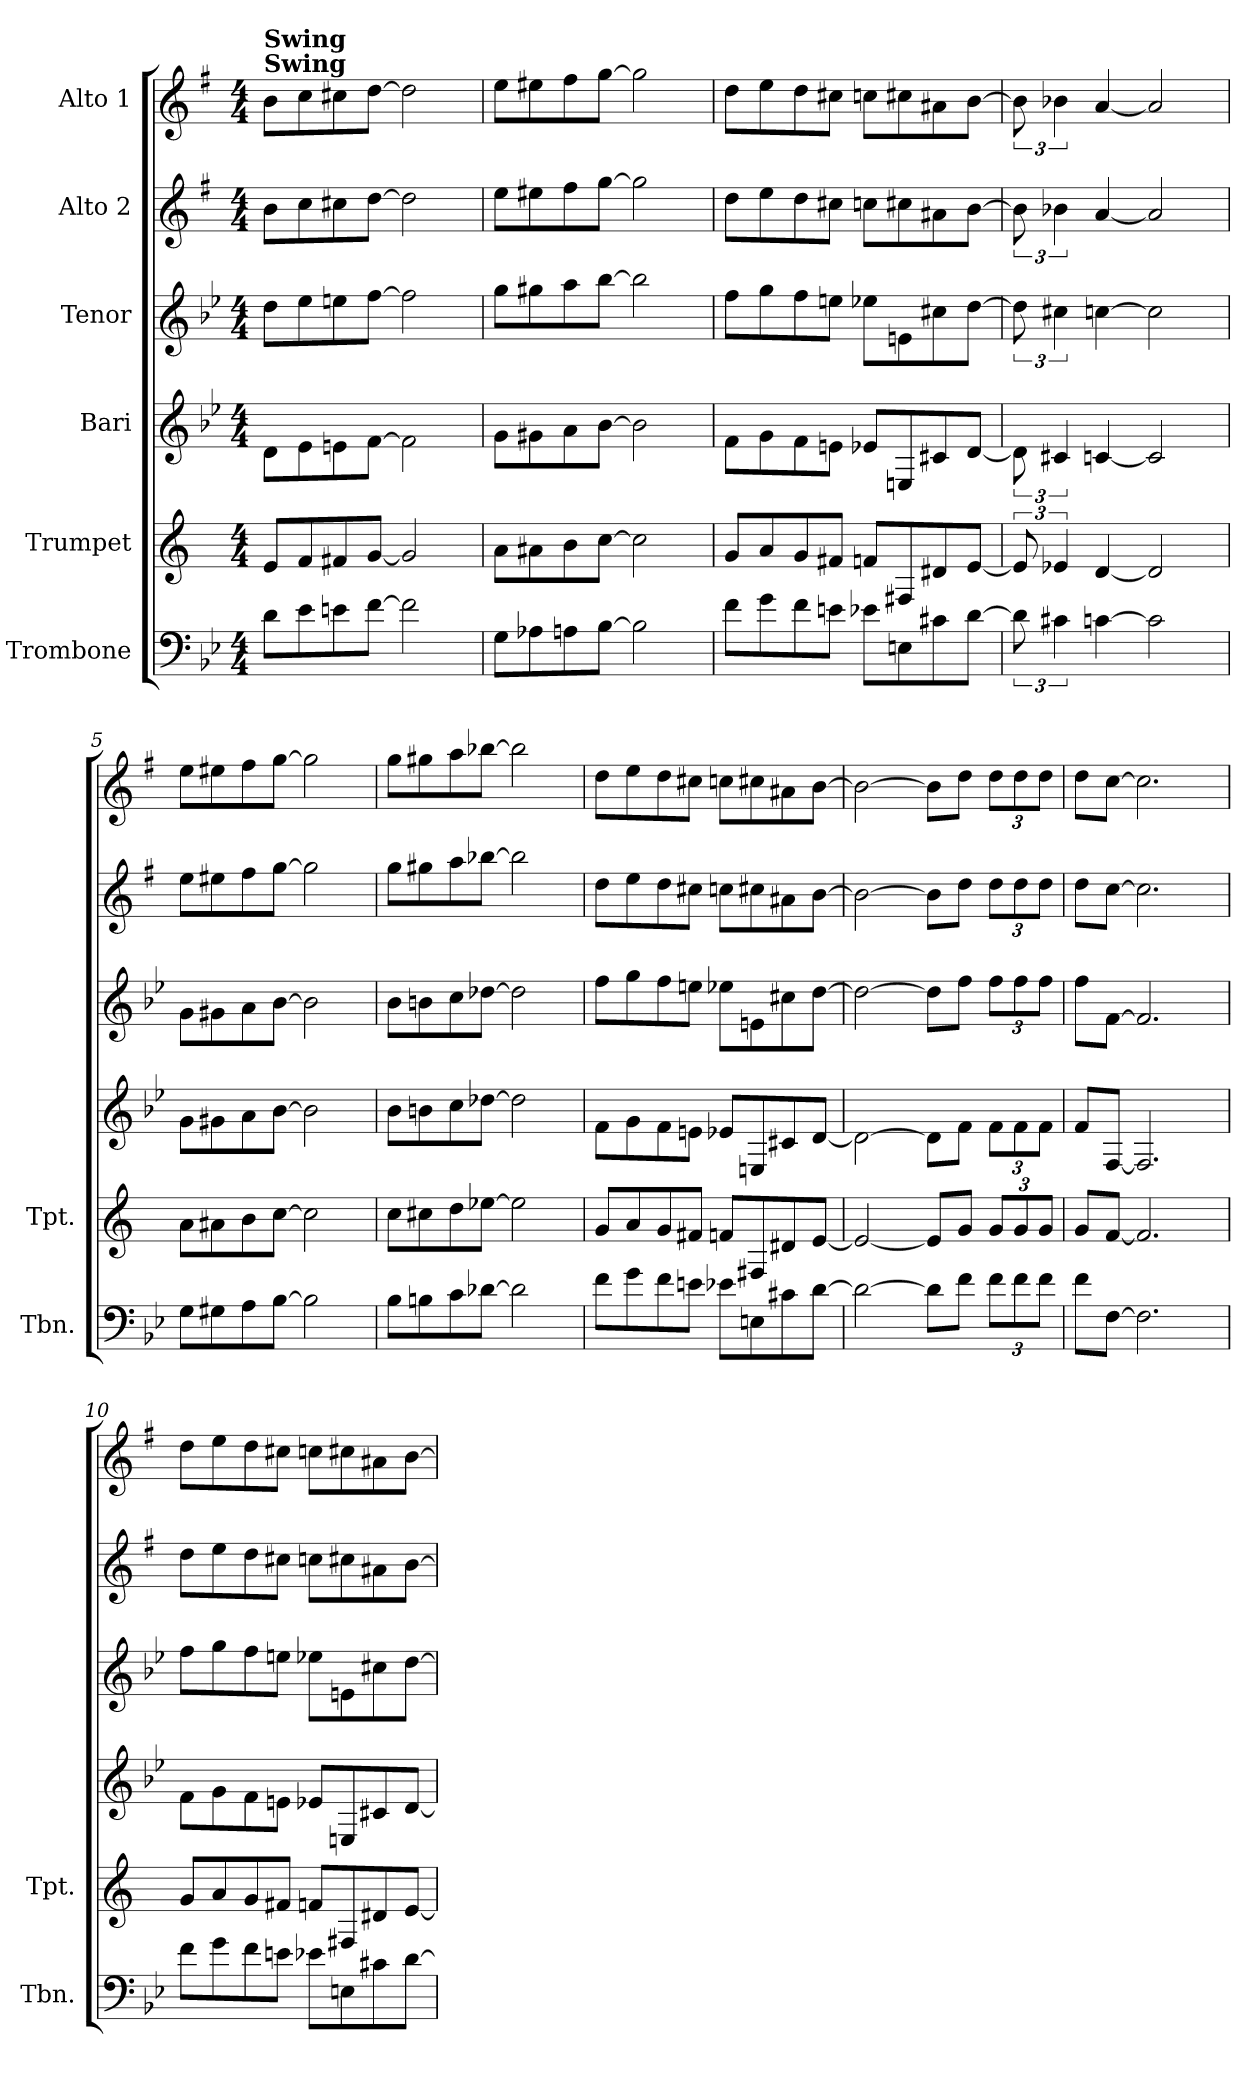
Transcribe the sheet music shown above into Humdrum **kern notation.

**kern	**kern	**kern	**kern	**kern	**kern
*part6	*part5	*part4	*part3	*part2	*part1
*staff6	*staff5	*staff4	*staff3	*staff2	*staff1
*I"Trombone	*I"Trumpet	*I"Bari	*I"Tenor	*I"Alto 2	*I"Alto 1
*I'Tbn.	*I'Tpt.	*	*	*	*
*clefF4	*clefG2	*clefG2	*clefG2	*clefG2	*clefG2
*	*ITrd1c2	*ITrd12c21	*ITrd8c14	*ITrd5c9	*ITrd5c9
*k[b-e-]	*k[b-e-]	*k[b-e-]	*k[b-e-]	*k[b-e-]	*k[b-e-]
*M4/4	*M4/4	*M4/4	*M4/4	*M4/4	*M4/4
*MM120	*MM120	*MM120	*MM120	*MM120	*MM120
=1	=1	=1	=1	=1	=1
!	!	!	!	!	!LO:TX:a:B:t=Swing
!	!	!	!	!	!LO:TX:a:B:t=Swing
8d\L	8d/L	8D\L	8d\L	8d\L	8d\L
8e-\	8e-/	8E-\	8e-\	8e-\	8e-\
8en\	8en/	8En\	8en\	8en\	8en\
[8f\J	[8f/J	[8F\J	[8f\J	[8f\J	[8f\J
2f\]	2f/]	2F\]	2f\]	2f\]	2f\]
=2	=2	=2	=2	=2	=2
8G\L	8g\L	8G\L	8g\L	8g\L	8g\L
8A-X\	8g#X\	8G#X\	8g#X\	8g#X\	8g#X\
8An\	8a\	8A\	8a\	8a\	8a\
[8B-\J	[8b-\J	[8B-\J	[8b-\J	[8b-\J	[8b-\J
2B-\]	2b-\]	2B-\]	2b-\]	2b-\]	2b-\]
=3	=3	=3	=3	=3	=3
8f\L	8f/L	8F\L	8f\L	8f\L	8f\L
8g\	8g/	8G\	8g\	8g\	8g\
8f\	8f/	8F\	8f\	8f\	8f\
8en\J	8en/J	8En\J	8en\J	8en\J	8en\J
8e-X\L	8e-X/L	8E-X/L	8e-X\L	8e-X\L	8e-X\L
8En\	8En/	8EEn/	8En\	8en\	8en\
8c#X\	8c#X/	8C#X/	8c#X\	8c#X\	8c#X\
[8d\J	[8d/J	[8D/J	[8d\J	[8d\J	[8d\J
=4	=4	=4	=4	=4	=4
12d\]	12d/]	12D\]	12d\]	12d\]	12d\]
6c#X\	6d-X/	6C#X/	6c#X\	6d-X\	6d-X\
[4cn\	[4c/	[4Cn/	[4cn\	[4c/	[4c/
2c\]	2c/]	2C/]	2c\]	2c/]	2c/]
=5	=5	=5	=5	=5	=5
8G\L	8g\L	8G\L	8G\L	8g\L	8g\L
8G#X\	8g#X\	8G#X\	8G#X\	8g#X\	8g#X\
8A\	8a\	8A\	8A\	8a\	8a\
[8B-\J	[8b-\J	[8B-\J	[8B-\J	[8b-\J	[8b-\J
2B-\]	2b-\]	2B-\]	2B-\]	2b-\]	2b-\]
=6	=6	=6	=6	=6	=6
8B-\L	8b-\L	8B-\L	8B-\L	8b-\L	8b-\L
8Bn\	8bn\	8Bn\	8Bn\	8bn\	8bn\
8c\	8cc\	8c\	8c\	8cc\	8cc\
[8d-X\J	[8dd-X\J	[8d-X\J	[8d-X\J	[8dd-X\J	[8dd-X\J
2d-\]	2dd-\]	2d-\]	2d-\]	2dd-\]	2dd-\]
=7	=7	=7	=7	=7	=7
8f\L	8f/L	8F\L	8f\L	8f\L	8f\L
8g\	8g/	8G\	8g\	8g\	8g\
8f\	8f/	8F\	8f\	8f\	8f\
8en\J	8en/J	8En\J	8en\J	8en\J	8en\J
8e-X\L	8e-X/L	8E-X/L	8e-X\L	8e-X\L	8e-X\L
8En\	8En/	8EEn/	8En\	8en\	8en\
8c#X\	8c#X/	8C#X/	8c#X\	8c#X\	8c#X\
[8d\J	[8d/J	[8D/J	[8d\J	[8d\J	[8d\J
=8	=8	=8	=8	=8	=8
2d\_	2d/_	2D\_	2d\_	2d\_	2d\_
8d\L]	8d/L]	8D\L]	8d\L]	8d\L]	8d\L]
8f\J	8f/J	8F\J	8f\J	8f\J	8f\J
*Xbrackettup	*Xbrackettup	*Xbrackettup	*Xbrackettup	*Xbrackettup	*Xbrackettup
12f\L	12f/L	12F\L	12f\L	12f\L	12f\L
12f\	12f/	12F\	12f\	12f\	12f\
12f\J	12f/J	12F\J	12f\J	12f\J	12f\J
=9	=9	=9	=9	=9	=9
8f\L	8f/L	8F/L	8f\L	8f\L	8f\L
[8F\J	[8e-/J	[8FF/J	[8F\J	[8e-\J	[8e-\J
2.F\]	2.e-/]	2.FF/]	2.F/]	2.e-\]	2.e-\]
!!LO:LB:g=z
=10	=10	=10	=10	=10	=10
8f\L	8f/L	8F\L	8f\L	8f\L	8f\L
8g\	8g/	8G\	8g\	8g\	8g\
8f\	8f/	8F\	8f\	8f\	8f\
8en\J	8en/J	8En\J	8en\J	8en\J	8en\J
8e-X\L	8e-X/L	8E-X/L	8e-X\L	8e-X\L	8e-X\L
8En\	8En/	8EEn/	8En\	8en\	8en\
8c#X\	8c#X/	8C#X/	8c#X\	8c#X\	8c#X\
[8d\J	[8d/J	[8D/J	[8d\J	[8d\J	[8d\J
=	=	=	=	=	=
*-	*-	*-	*-	*-	*-
